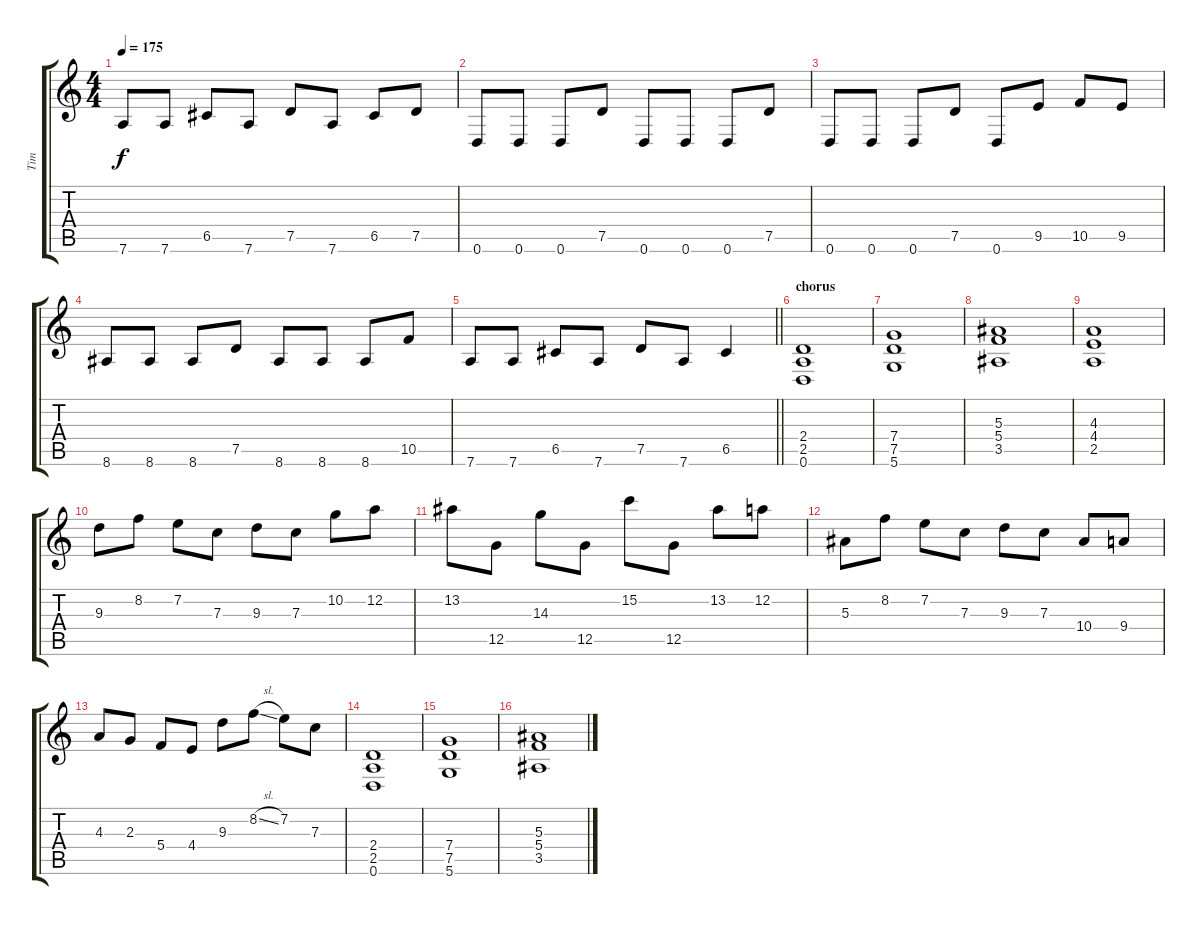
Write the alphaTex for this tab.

\track ("Tim" "Tim") {instrument distortionguitar}
\staff {score tabs}
\tuning (D4 A3 F3 C3 G2 D2) {hide}
\ts (4 4)
\tempo 175
\clef g2
\ks c
7.6.8{dy f} 7.6.8 6.5.8 7.6.8 7.5.8 7.6.8 6.5.8 7.5.8 |
0.6.8 0.6.8 0.6.8 7.5.8 0.6.8 0.6.8 0.6.8 7.5.8 |
0.6.8 0.6.8 0.6.8 7.5.8 0.6.8 9.5.8 10.5.8 9.5.8 |
8.6.8 8.6.8 8.6.8 7.5.8 8.6.8 8.6.8 8.6.8 10.5.8 |
\barLineRight lightlight
7.6.8 7.6.8 6.5.8 7.6.8 7.5.8 7.6.8 6.5.4 |
\section ("" "chorus")
(2.4 2.5 0.6).1 |
(7.4 7.5 5.6).1 |
(5.3 5.4 3.5).1 |
(4.3 4.4 2.5).1 |
9.3.8 8.2.8 7.2.8 7.3.8 9.3.8 7.3.8 10.2.8 12.2.8 |
13.2.8 12.5.8 14.3.8 12.5.8 15.2.8 12.5.8 13.2.8 12.2.8 |
5.3.8 8.2.8 7.2.8 7.3.8 9.3.8 7.3.8 10.4.8 9.4.8 |
4.3.8 2.3.8 5.4.8 4.4.8 9.3.8 8.2{sl}.8 7.2.8 7.3.8 |
(2.4 2.5 0.6).1 |
(7.4 7.5 5.6).1 |
(5.3 5.4 3.5).1
